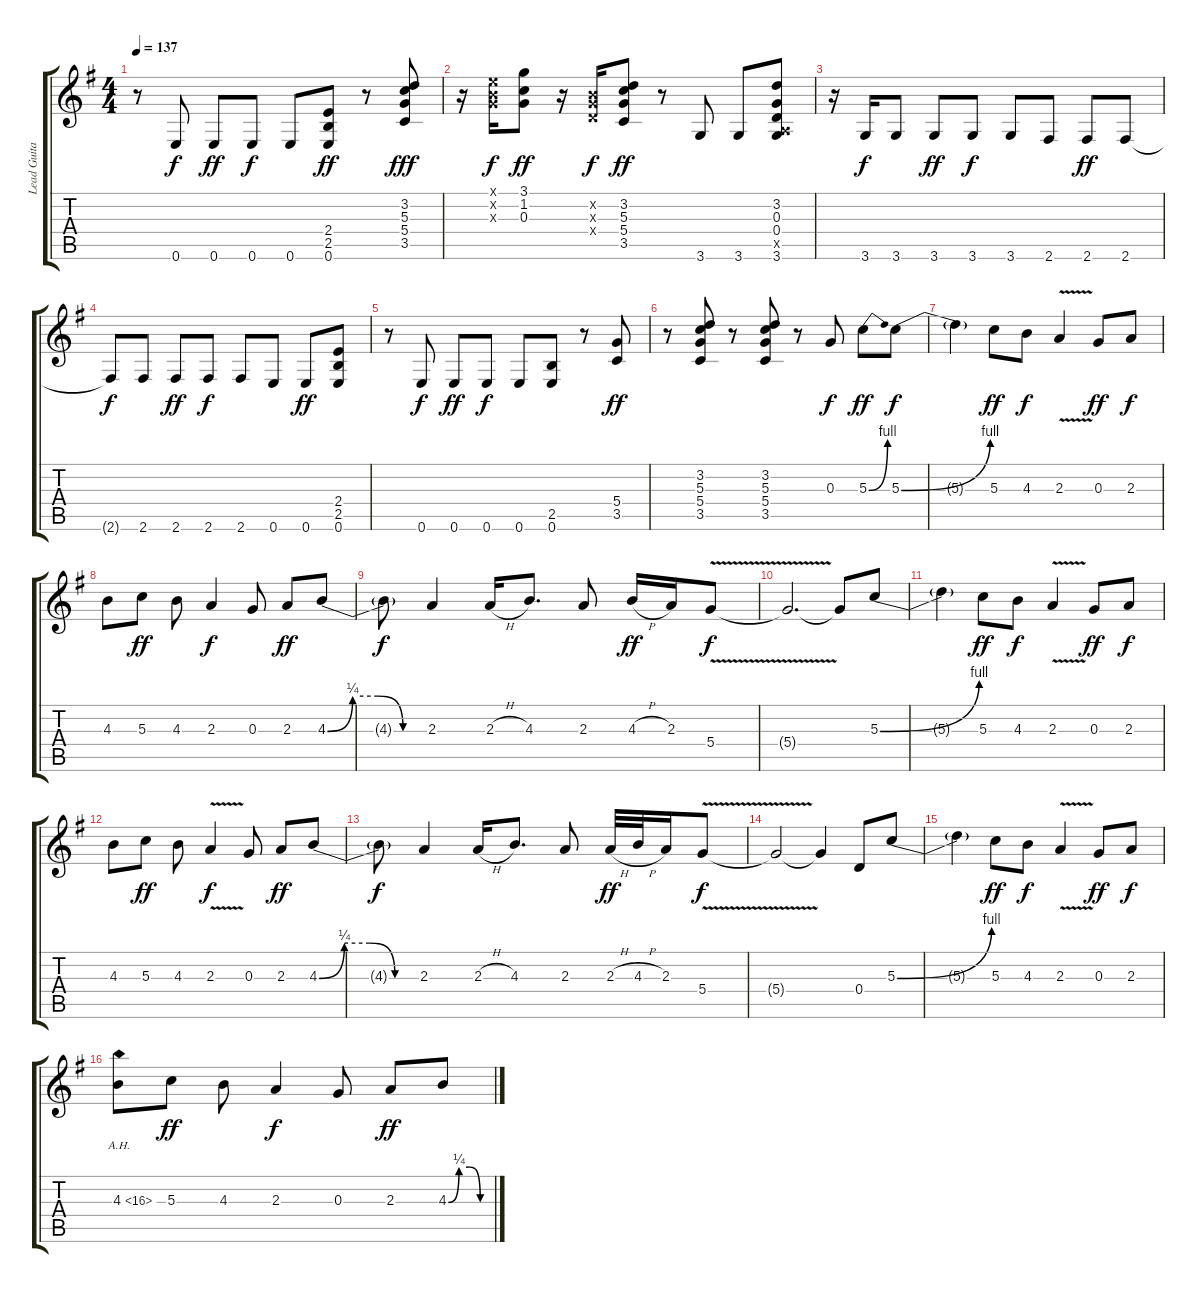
\track ("Lead Guitar" "Lead Guita") {instrument distortionguitar}
\staff {score tabs}
\tuning (E4 B3 G3 D3 A2 E2) {hide}
\ts (4 4)
\tempo 137
\clef g2
\ks g
r.8{dy ff} 0.6.8{dy f} 0.6.8{dy ff} 0.6.8{dy f} 0.6.8 (2.4 2.5 0.6).8{dy ff} r.8 (3.2 5.3 5.4 3.5).8{dy fff} |
r.16 (0.1{x} 0.2{x} 0.3{x}).16{dy f} (3.1 1.2 0.3).8{dy ff} r.16 (0.2{x} 0.3{x} 0.4{x}).16{dy f} (3.2 5.3 5.4 3.5).8{dy ff} r.8 3.6.8 3.6.8 (3.2 0.3 0.4 0.5{x} 3.6).8 |
r.16 3.6.16{dy f} 3.6.8 3.6.8{dy ff} 3.6.8{dy f} 3.6.8 2.6.8 2.6.8{dy ff} 2.6.8 |
2.6{t}.8{dy f} 2.6.8 2.6.8{dy ff} 2.6.8{dy f} 2.6.8 0.6.8 0.6.8{dy ff} (2.4 2.5 0.6).8 |
r.8 0.6.8{dy f} 0.6.8{dy ff} 0.6.8{dy f} 0.6.8 (2.5 0.6).8 r.8 (5.4 3.5).8{dy ff} |
r.8 (3.2 5.3 5.4 3.5).8{volume 12} r.8 (3.2 5.3 5.4 3.5).8 r.8 0.3.8{dy f volume 16} 5.3{be (bend 0 0 60 4)}.8{dy ff} 5.3{be (bend 0 0 60 4)}.8{dy f} |
5.3{t}.4 5.3.8{dy ff} 4.3.8{dy f} 2.3{v}.4 0.3.8{dy ff} 2.3.8{dy f} |
4.3.8 5.3.8{dy ff} 4.3.8 2.3.4{dy f} 0.3.8 2.3.8{dy ff} 4.3{be (custom 0 0 15 1 30 1 45 0 60 0)}.8 |
4.3{t}.8{dy f} 2.3.4 2.3{h}.16 4.3.8{d} 2.3.8 4.3{h}.16{dy ff} 2.3.16 5.4{v}.8{dy f} |
5.4{t}.2{d} 5.4{t}.8 5.3{be (bend 0 0 60 4)}.8 |
5.3{t}.4 5.3.8{dy ff} 4.3.8{dy f} 2.3{v}.4 0.3.8{dy ff} 2.3.8{dy f} |
4.3.8 5.3.8{dy ff} 4.3.8 2.3{v}.4{dy f} 0.3.8 2.3.8{dy ff} 4.3{be (custom 0 0 15 1 30 1 45 0 60 0)}.8 |
4.3{t}.8{dy f} 2.3.4 2.3{h}.16 4.3.8{d} 2.3.8 2.3{h}.32{dy ff} 4.3{h}.32 2.3.16 5.4{v}.8{dy f} |
5.4{t}.2 5.4{t}.4 0.4.8 5.3{be (bend 0 0 60 4)}.8 |
5.3{t}.4 5.3.8{dy ff} 4.3.8{dy f} 2.3{v}.4 0.3.8{dy ff} 2.3.8{dy f} |
4.3{ah 12}.8 5.3.8{dy ff} 4.3.8 2.3.4{dy f} 0.3.8 2.3.8{dy ff} 4.3{be (custom 0 0 15 1 30 1 45 0 60 0)}.8
